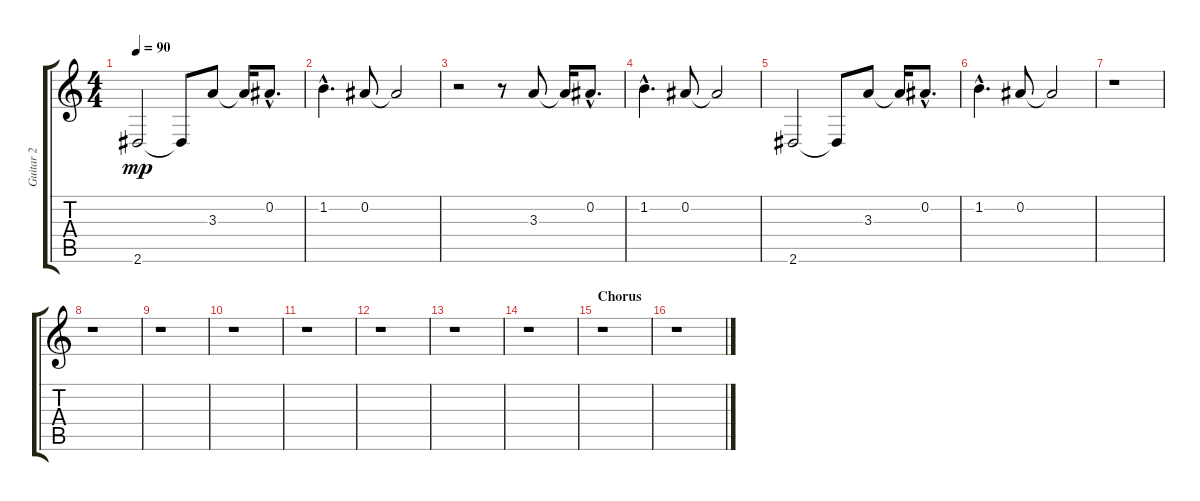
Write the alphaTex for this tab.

\track ("Guitar 2" "Guitar 2") {instrument distortionguitar}
\staff {score tabs}
\tuning (Eb4 Bb3 Gb3 Db3 Ab2 Db2) {hide}
\ts (4 4)
\tempo 90
\clef g2
\ks c
2.6.2{dy mp} 2.6{t}.8 3.3.8 3.3{t}.16 0.2{hac}.8{d} |
1.2{hac}.4{d} 0.2.8 0.2{t}.2 |
r.2 r.8 3.3.8 3.3{t}.16 0.2{hac}.8{d} |
1.2{hac}.4{d} 0.2.8 0.2{t}.2 |
2.6.2 2.6{t}.8 3.3.8 3.3{t}.16 0.2{hac}.8{d} |
1.2{hac}.4{d} 0.2.8 0.2{t}.2 |
r.1 |
r.1 |
r.1 |
r.1 |
r.1 |
r.1 |
r.1 |
r.1 |
\section ("" "Chorus")
r.1 |
r.1
